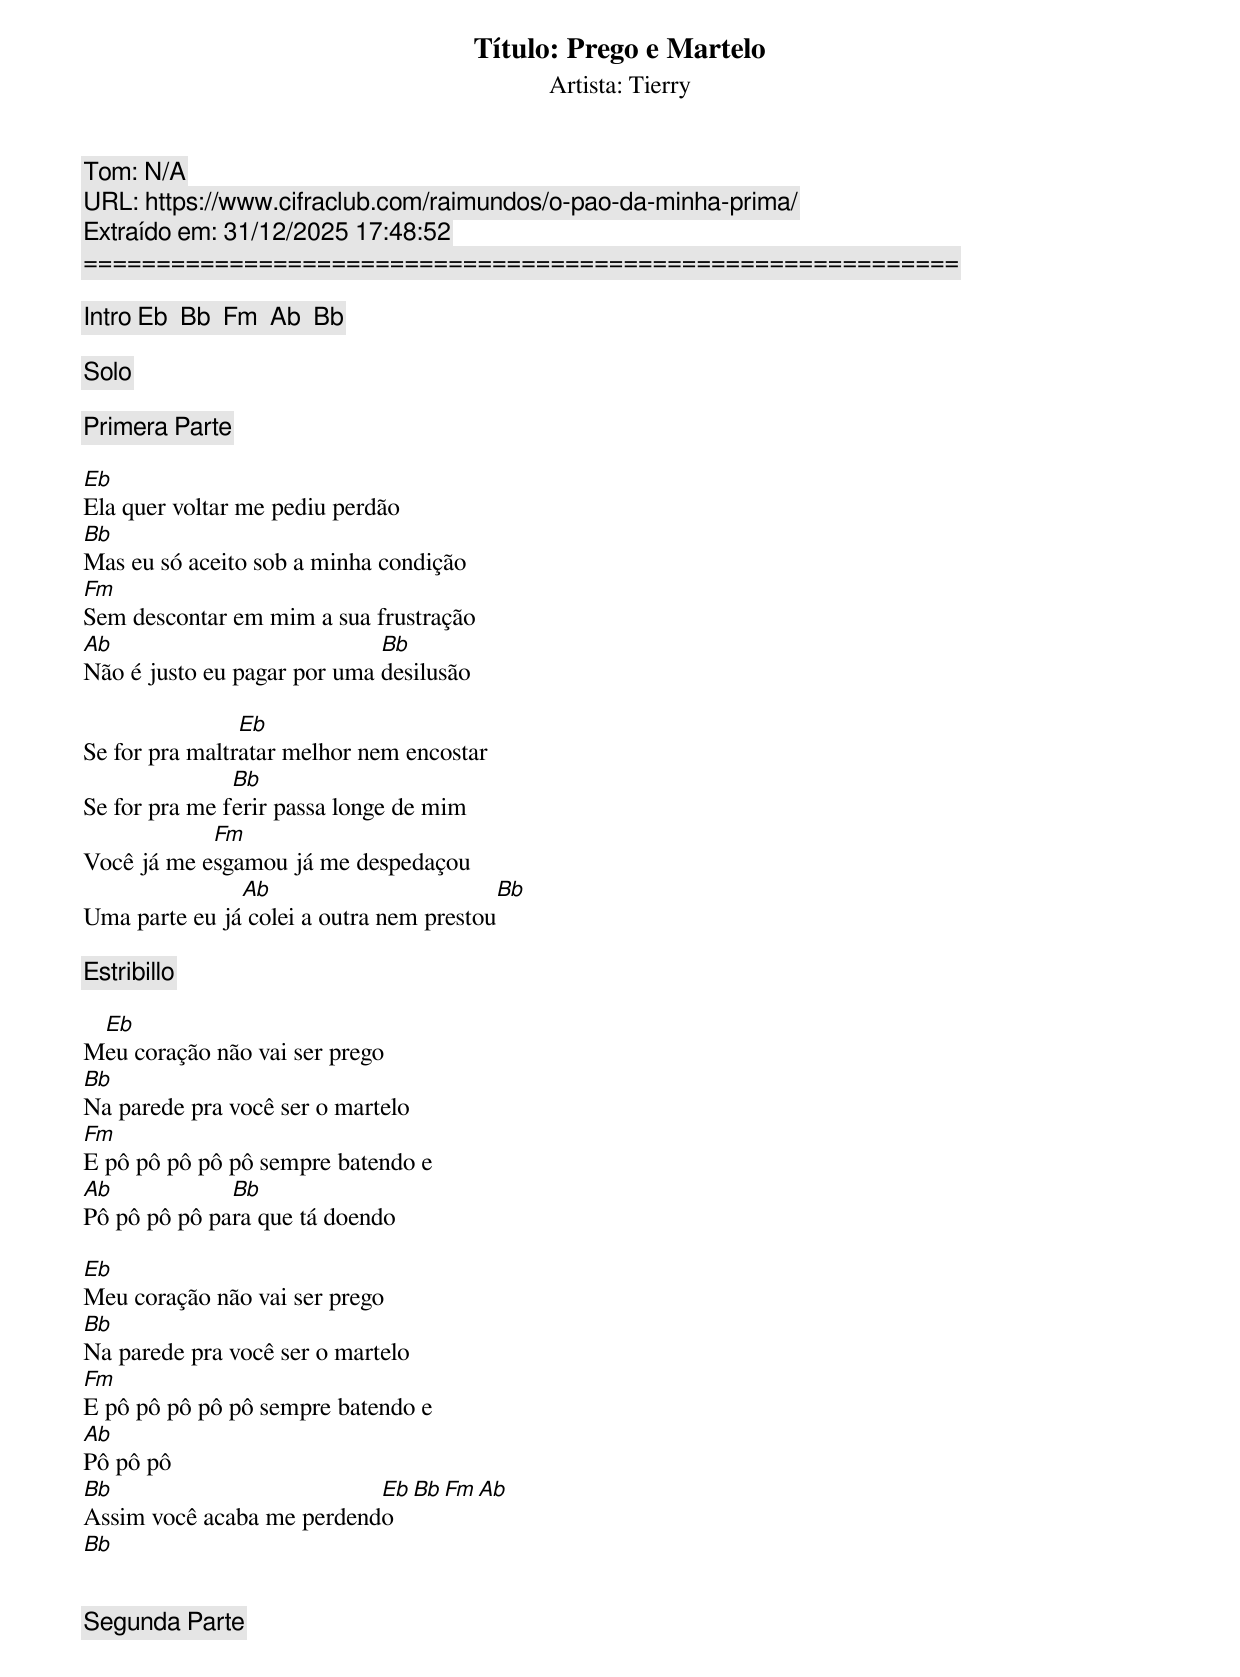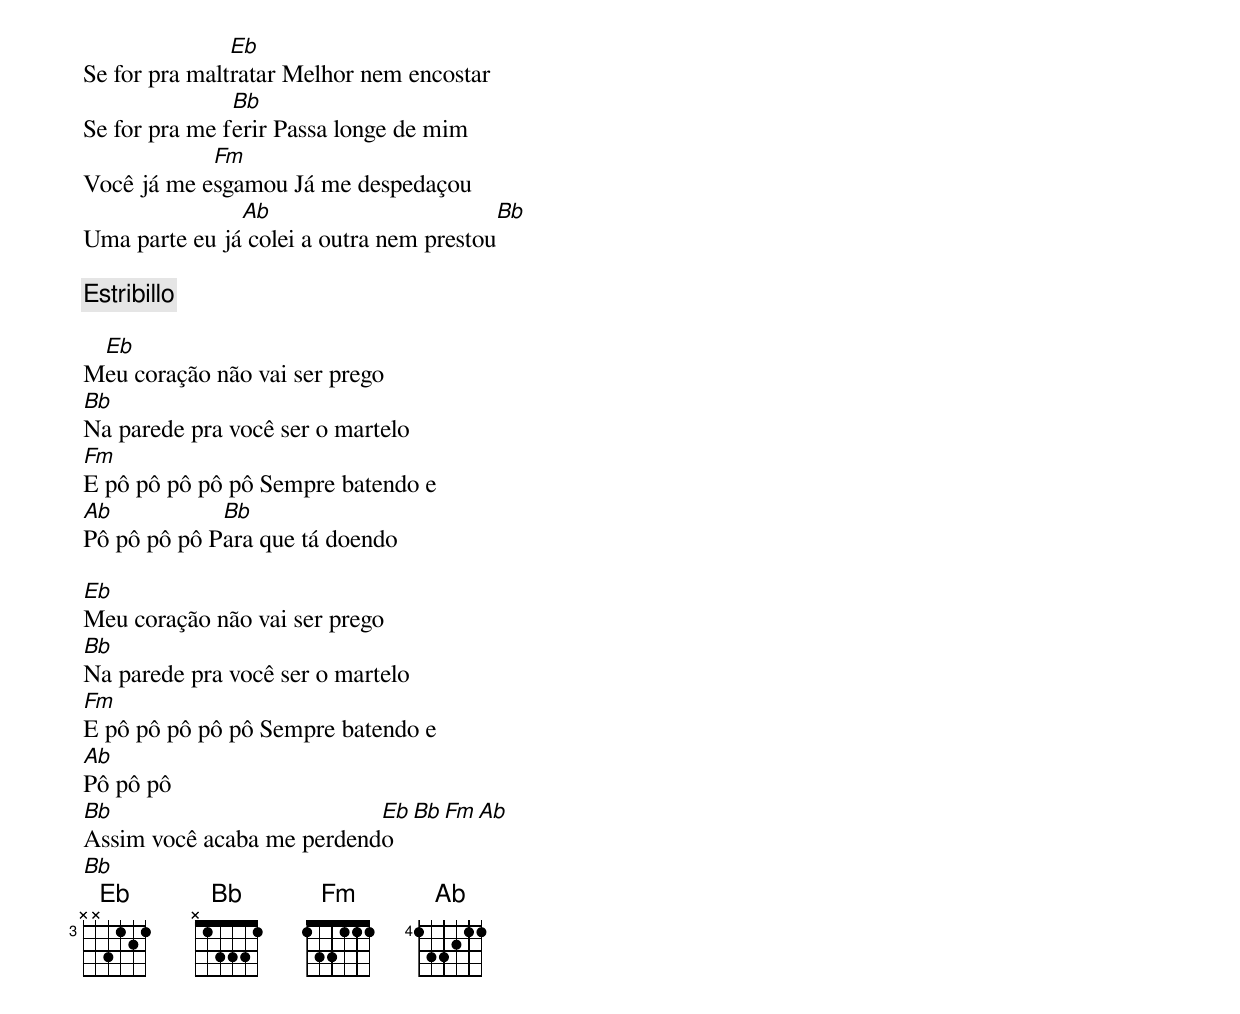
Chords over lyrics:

Título: Prego e Martelo
Artista: Tierry
Tom: N/A
URL: https://www.cifraclub.com/raimundos/o-pao-da-minha-prima/
Extraído em: 31/12/2025 17:48:52
============================================================

[Intro] Eb  Bb  Fm  Ab  Bb

[Solo]

[Primera Parte]

Eb
Ela quer voltar me pediu perdão
Bb
Mas eu só aceito sob a minha condição
Fm
Sem descontar em mim a sua frustração
Ab                           Bb
Não é justo eu pagar por uma desilusão

                Eb
Se for pra maltratar melhor nem encostar
               Bb
Se for pra me ferir passa longe de mim
            Fm
Você já me esgamou já me despedaçou
               Ab                        Bb
Uma parte eu já colei a outra nem prestou

[Estribillo]

 Eb
Meu coração não vai ser prego
Bb
Na parede pra você ser o martelo
Fm
E pô pô pô pô pô sempre batendo e
Ab            Bb
Pô pô pô pô para que tá doendo

Eb
Meu coração não vai ser prego
Bb
Na parede pra você ser o martelo
Fm
E pô pô pô pô pô sempre batendo e
Ab
Pô pô pô
Bb                         Eb  Bb  Fm  Ab
Assim você acaba me perdendo
  Bb


[Segunda Parte]

               Eb
Se for pra maltratar Melhor nem encostar
               Bb
Se for pra me ferir Passa longe de mim
            Fm
Você já me esgamou Já me despedaçou
               Ab                        Bb
Uma parte eu já colei a outra nem prestou

[Estribillo]

 Eb
Meu coração não vai ser prego
Bb
Na parede pra você ser o martelo
Fm
E pô pô pô pô pô Sempre batendo e
Ab           Bb
Pô pô pô pô Para que tá doendo

Eb
Meu coração não vai ser prego
Bb
Na parede pra você ser o martelo
Fm
E pô pô pô pô pô Sempre batendo e
Ab
Pô pô pô
Bb                         Eb  Bb  Fm  Ab
Assim você acaba me perdendo
  Bb
